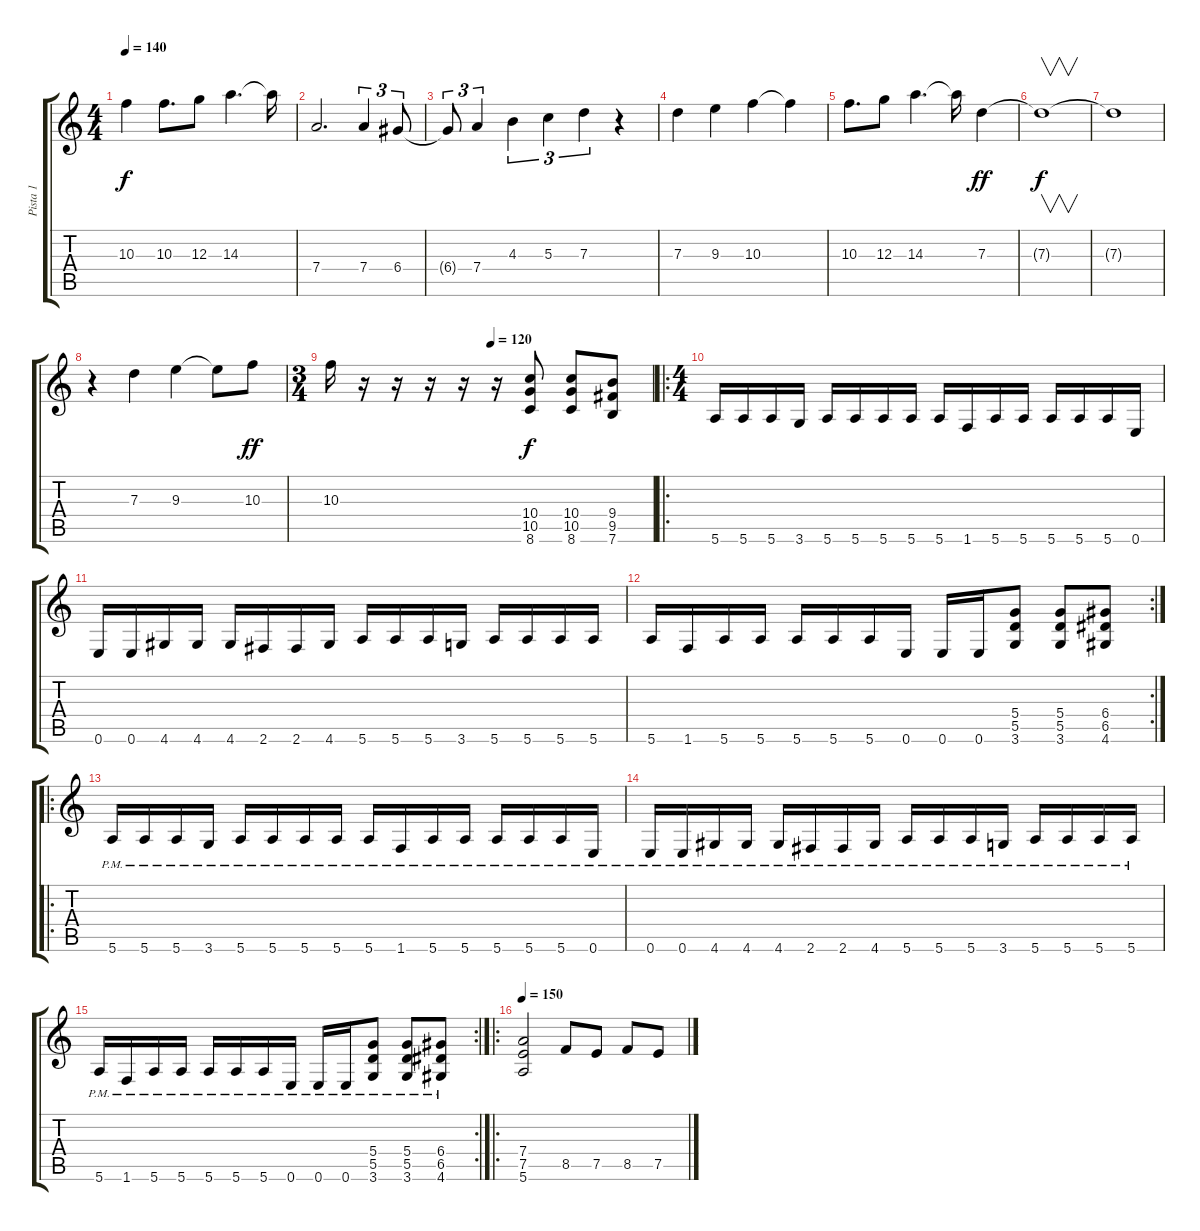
\track ("Pista 1" "Pista 1") {instrument distortionguitar}
\staff {score tabs}
\tuning (E4 B3 G3 D3 A2 E2) {hide}
\ts (4 4)
\tempo 140
\clef g2
\ks c
10.3{t}.4{dy f} 10.3.8{d} 12.3.8 14.3.4{d} 14.3{t}.16 |
7.4.2{d} 7.4.4{tu (3 2)} 6.4.8{tu (3 2)} |
6.4{t}.8{tu (3 2)} 7.4.4{tu (3 2)} 4.3.4{tu (3 2)} 5.3.4{tu (3 2)} 7.3.4{tu (3 2)} r.4 |
7.3.4 9.3.4 10.3.4 10.3{t}.4 |
10.3.8{d} 12.3.8 14.3.4{d} 14.3{t}.16 7.3.4{dy ff} |
7.3{t}.1{v dy f} |
7.3{t}.1 |
r.4 7.3.4 9.3.4 9.3{t}.8 10.3.8{dy ff} |
\ts (3 4)
\tempo (120 0.5)
10.3.16 r.16 r.16 r.16 r.16 r.16 (10.4 10.5 8.6).8{dy f} (10.4 10.5 8.6).8 (9.4 9.5 7.6).8 |
\ro
\ts (4 4)
5.6.16 5.6.16 5.6.16 3.6.16 5.6.16 5.6.16 5.6.16 5.6.16 5.6.16 1.6.16 5.6.16 5.6.16 5.6.16 5.6.16 5.6.16 0.6.16 |
0.6.16 0.6.16 4.6.16 4.6.16 4.6.16 2.6.16 2.6.16 4.6.16 5.6.16 5.6.16 5.6.16 3.6.16 5.6.16 5.6.16 5.6.16 5.6.16 |
\rc 2
5.6.16 1.6.16 5.6.16 5.6.16 5.6.16 5.6.16 5.6.16 0.6.16 0.6.16 0.6.16 (5.4 5.5 3.6).8 (5.4 5.5 3.6).8 (6.4 6.5 4.6).8 |
\ro
5.6{pm}.16 5.6{pm}.16 5.6{pm}.16 3.6{pm}.16 5.6{pm}.16 5.6{pm}.16 5.6{pm}.16 5.6{pm}.16 5.6{pm}.16 1.6{pm}.16 5.6{pm}.16 5.6{pm}.16 5.6{pm}.16 5.6{pm}.16 5.6{pm}.16 0.6{pm}.16 |
0.6{pm}.16 0.6{pm}.16 4.6{pm}.16 4.6{pm}.16 4.6{pm}.16 2.6{pm}.16 2.6{pm}.16 4.6{pm}.16 5.6{pm}.16 5.6{pm}.16 5.6{pm}.16 3.6{pm}.16 5.6{pm}.16 5.6{pm}.16 5.6{pm}.16 5.6{pm}.16 |
\rc 2
5.6{pm}.16 1.6{pm}.16 5.6{pm}.16 5.6{pm}.16 5.6{pm}.16 5.6{pm}.16 5.6{pm}.16 0.6{pm}.16 0.6{pm}.16 0.6{pm}.16 (5.4{pm} 5.5{pm} 3.6{pm}).8 (5.4{pm} 5.5{pm} 3.6{pm}).8 (6.4{pm} 6.5{pm} 4.6{pm}).8 |
\ro
\tempo 150
(7.4 7.5 5.6).2 8.5.8 7.5.8 8.5.8 7.5.8
